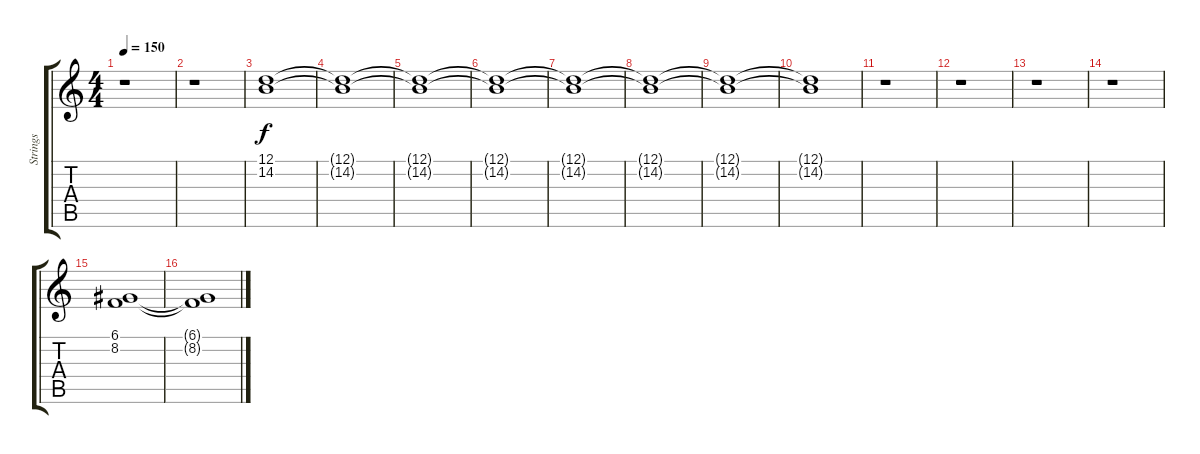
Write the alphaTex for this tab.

\track ("Strings" "Strings") {instrument stringensemble1}
\staff {score tabs}
\tuning (D4 A3 F3 C3 G2 D2) {hide}
\ts (4 4)
\tempo 150
\clef g2
\ks c
r.1{dy f} |
r.1 |
(12.1 14.2).1 |
(12.1{t} 14.2{t}).1 |
(12.1{t} 14.2{t}).1 |
(12.1{t} 14.2{t}).1 |
(12.1{t} 14.2{t}).1 |
(12.1{t} 14.2{t}).1 |
(12.1{t} 14.2{t}).1 |
(12.1{t} 14.2{t}).1 |
r.1 |
r.1 |
r.1 |
r.1 |
(6.1 8.2).1 |
(6.1{t} 8.2{t}).1
